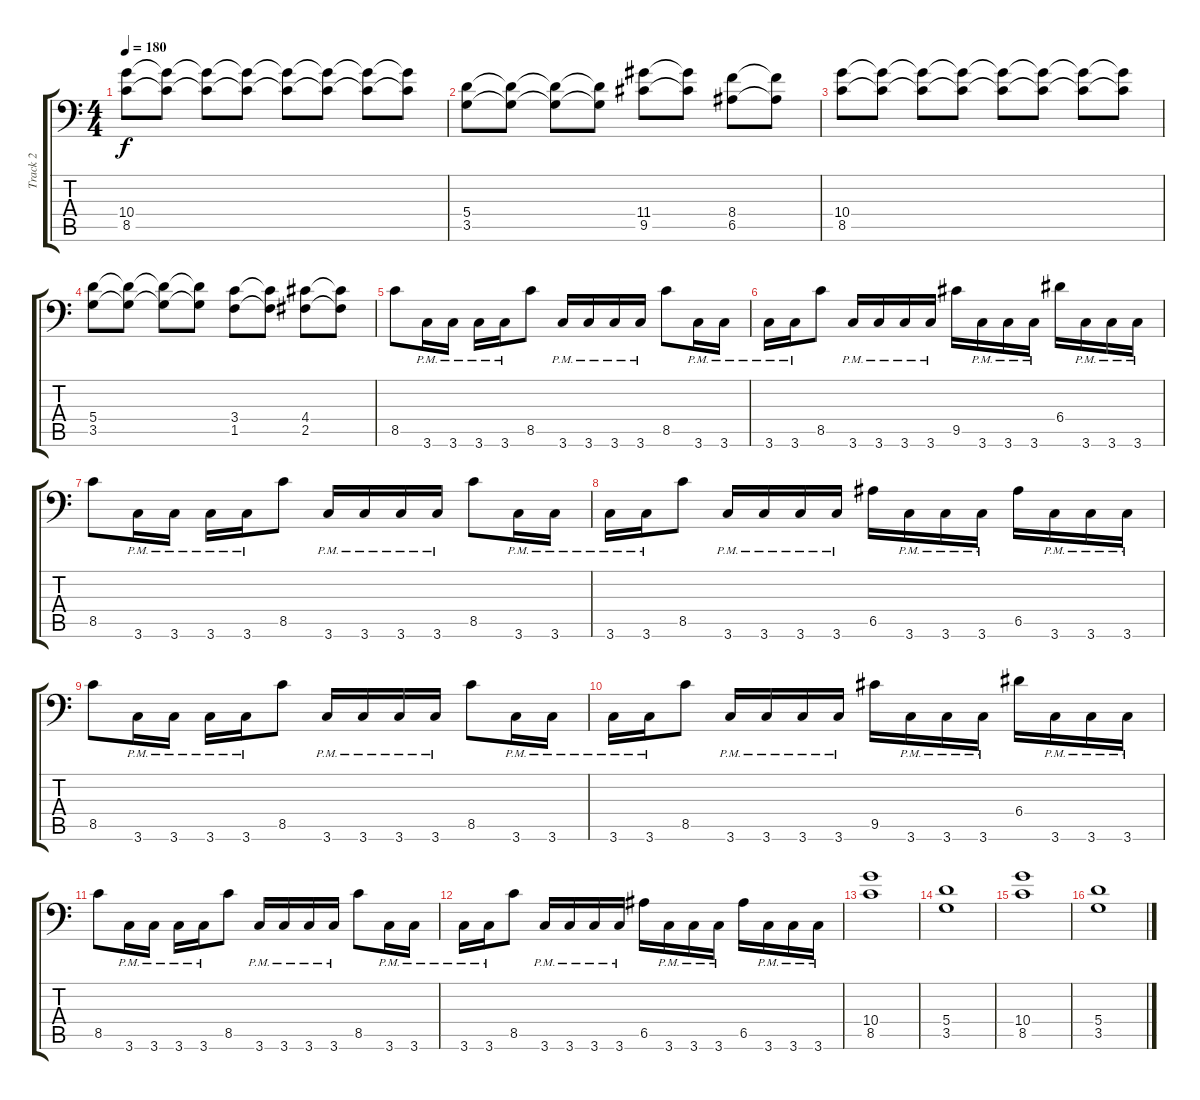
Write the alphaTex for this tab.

\track ("Track 2" "Track 2") {instrument distortionguitar}
\staff {score tabs}
\tuning (B3 G3 D3 A2 E2 A1) {hide}
\ts (4 4)
\tempo 180
\clef f4
\ks c
(10.4 8.5).8{dy f} (10.4{t} 8.5{t}).8 (10.4{t} 8.5{t}).8 (10.4{t} 8.5{t}).8 (10.4{t} 8.5{t}).8 (10.4{t} 8.5{t}).8 (10.4{t} 8.5{t}).8 (10.4{t} 8.5{t}).8 |
(5.4 3.5).8 (5.4{t} 3.5{t}).8 (5.4{t} 3.5{t}).8 (5.4{t} 3.5{t}).8 (11.4 9.5).8 (11.4{t} 9.5{t}).8 (8.4 6.5).8 (8.4{t} 6.5{t}).8 |
(10.4 8.5).8 (10.4{t} 8.5{t}).8 (10.4{t} 8.5{t}).8 (10.4{t} 8.5{t}).8 (10.4{t} 8.5{t}).8 (10.4{t} 8.5{t}).8 (10.4{t} 8.5{t}).8 (10.4{t} 8.5{t}).8 |
(5.4 3.5).8 (5.4{t} 3.5{t}).8 (5.4{t} 3.5{t}).8 (5.4{t} 3.5{t}).8 (3.4 1.5).8 (3.4{t} 1.5{t}).8 (4.4 2.5).8 (4.4{t} 2.5{t}).8 |
8.5.8 3.6{pm}.16 3.6{pm}.16 3.6{pm}.16 3.6{pm}.16 8.5.8 3.6{pm}.16 3.6{pm}.16 3.6{pm}.16 3.6{pm}.16 8.5.8 3.6{pm}.16 3.6{pm}.16 |
3.6{pm}.16 3.6{pm}.16 8.5.8 3.6{pm}.16 3.6{pm}.16 3.6{pm}.16 3.6{pm}.16 9.5.16 3.6{pm}.16 3.6{pm}.16 3.6{pm}.16 6.4.16 3.6{pm}.16 3.6{pm}.16 3.6{pm}.16 |
8.5.8 3.6{pm}.16 3.6{pm}.16 3.6{pm}.16 3.6{pm}.16 8.5.8 3.6{pm}.16 3.6{pm}.16 3.6{pm}.16 3.6{pm}.16 8.5.8 3.6{pm}.16 3.6{pm}.16 |
3.6{pm}.16 3.6{pm}.16 8.5.8 3.6{pm}.16 3.6{pm}.16 3.6{pm}.16 3.6{pm}.16 6.5.16 3.6{pm}.16 3.6{pm}.16 3.6{pm}.16 6.5.16 3.6{pm}.16 3.6{pm}.16 3.6{pm}.16 |
8.5.8 3.6{pm}.16 3.6{pm}.16 3.6{pm}.16 3.6{pm}.16 8.5.8 3.6{pm}.16 3.6{pm}.16 3.6{pm}.16 3.6{pm}.16 8.5.8 3.6{pm}.16 3.6{pm}.16 |
3.6{pm}.16 3.6{pm}.16 8.5.8 3.6{pm}.16 3.6{pm}.16 3.6{pm}.16 3.6{pm}.16 9.5.16 3.6{pm}.16 3.6{pm}.16 3.6{pm}.16 6.4.16 3.6{pm}.16 3.6{pm}.16 3.6{pm}.16 |
8.5.8 3.6{pm}.16 3.6{pm}.16 3.6{pm}.16 3.6{pm}.16 8.5.8 3.6{pm}.16 3.6{pm}.16 3.6{pm}.16 3.6{pm}.16 8.5.8 3.6{pm}.16 3.6{pm}.16 |
3.6{pm}.16 3.6{pm}.16 8.5.8 3.6{pm}.16 3.6{pm}.16 3.6{pm}.16 3.6{pm}.16 6.5.16 3.6{pm}.16 3.6{pm}.16 3.6{pm}.16 6.5.16 3.6{pm}.16 3.6{pm}.16 3.6{pm}.16 |
(10.4 8.5).1 |
(5.4 3.5).1 |
(10.4 8.5).1 |
(5.4 3.5).1
